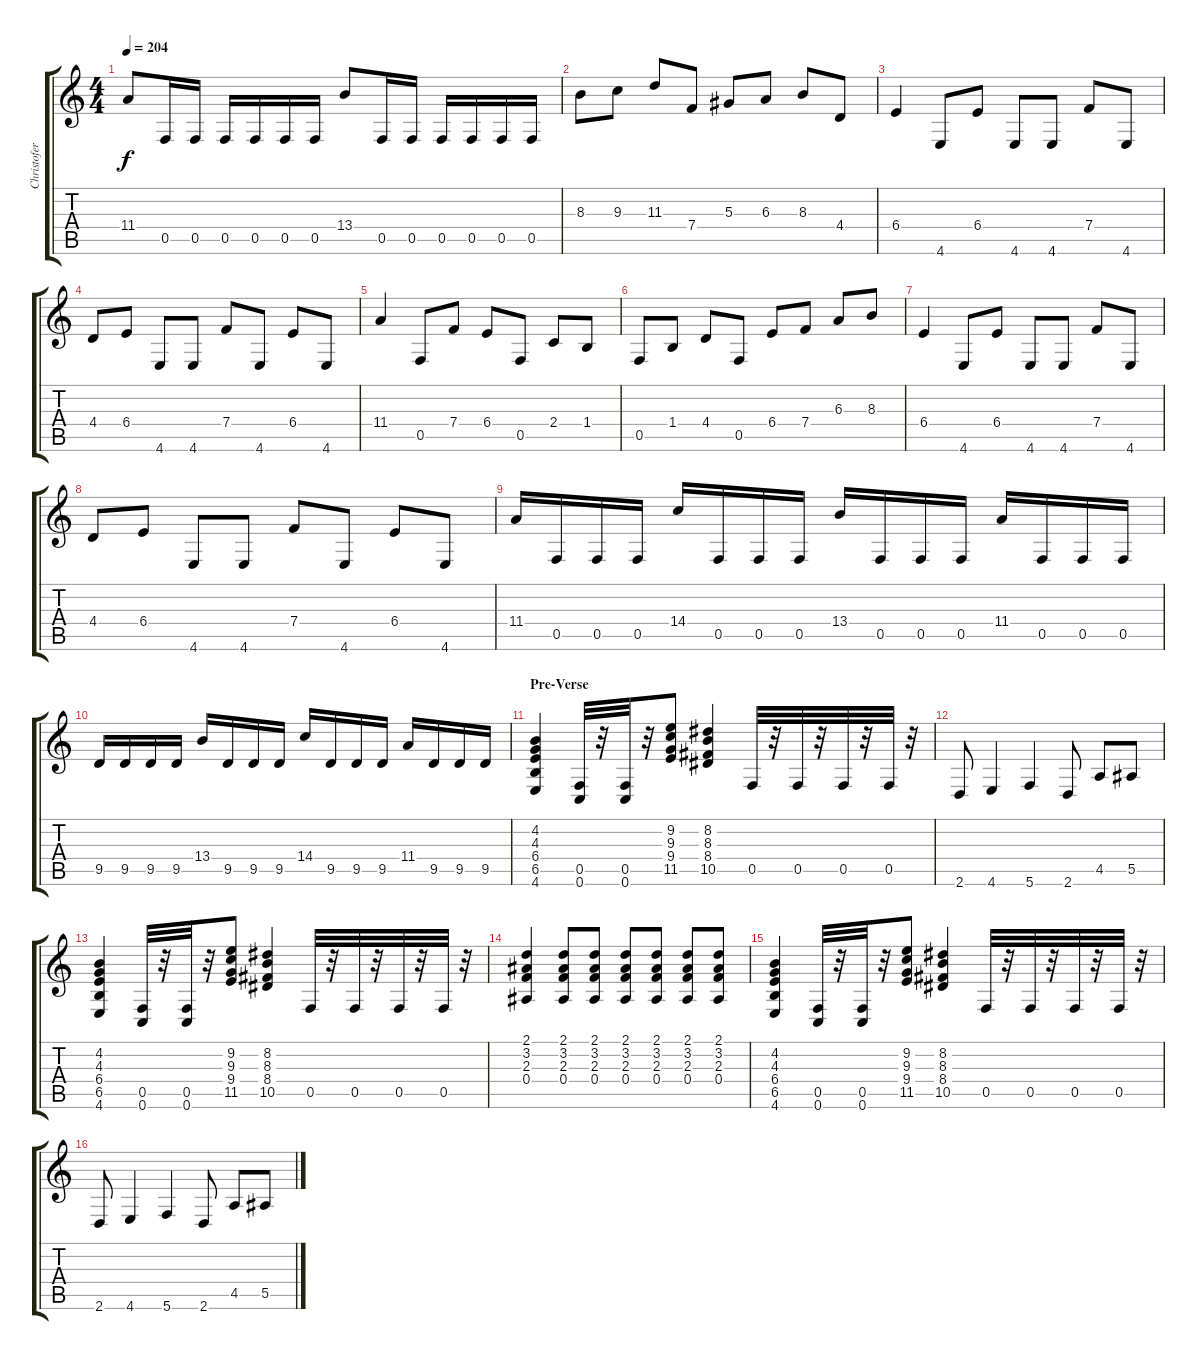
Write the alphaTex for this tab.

\track ("Christofer" "Christofer") {instrument distortionguitar}
\staff {score tabs}
\tuning (C4 G3 Eb3 Bb2 F2 C2) {hide}
\ts (4 4)
\tempo 204
\clef g2
\ks c
11.4.8{dy f} 0.5.16 0.5.16 0.5.16 0.5.16 0.5.16 0.5.16 13.4.8 0.5.16 0.5.16 0.5.16 0.5.16 0.5.16 0.5.16 |
8.3.8 9.3.8 11.3.8 7.4.8 5.3.8 6.3.8 8.3.8 4.4.8 |
6.4.4 4.6.8 6.4.8 4.6.8 4.6.8 7.4.8 4.6.8 |
4.4.8 6.4.8 4.6.8 4.6.8 7.4.8 4.6.8 6.4.8 4.6.8 |
11.4.4 0.5.8 7.4.8 6.4.8 0.5.8 2.4.8 1.4.8 |
0.5.8 1.4.8 4.4.8 0.5.8 6.4.8 7.4.8 6.3.8 8.3.8 |
6.4.4 4.6.8 6.4.8 4.6.8 4.6.8 7.4.8 4.6.8 |
4.4.8 6.4.8 4.6.8 4.6.8 7.4.8 4.6.8 6.4.8 4.6.8 |
11.4.16 0.5.16 0.5.16 0.5.16 14.4.16 0.5.16 0.5.16 0.5.16 13.4.16 0.5.16 0.5.16 0.5.16 11.4.16 0.5.16 0.5.16 0.5.16 |
9.5.16 9.5.16 9.5.16 9.5.16 13.4.16 9.5.16 9.5.16 9.5.16 14.4.16 9.5.16 9.5.16 9.5.16 11.4.16 9.5.16 9.5.16 9.5.16 |
\section ("" "Pre-Verse")
(4.2 4.3 6.4 6.5 4.6).4 (0.5 0.6).32 r.32 (0.5 0.6).32 r.32 (9.2 9.3 9.4 11.5).8 (8.2 8.3 8.4 10.5).4 0.5.32 r.32 0.5.32 r.32 0.5.32 r.32 0.5.32 r.32 |
2.6.8 4.6.4 5.6.4 2.6.8 4.5.8 5.5.8 |
(4.2 4.3 6.4 6.5 4.6).4 (0.5 0.6).32 r.32 (0.5 0.6).32 r.32 (9.2 9.3 9.4 11.5).8 (8.2 8.3 8.4 10.5).4 0.5.32 r.32 0.5.32 r.32 0.5.32 r.32 0.5.32 r.32 |
(2.1 3.2 2.3 0.4).4 (2.1 3.2 2.3 0.4).8 (2.1 3.2 2.3 0.4).8 (2.1 3.2 2.3 0.4).8 (2.1 3.2 2.3 0.4).8 (2.1 3.2 2.3 0.4).8 (2.1 3.2 2.3 0.4).8 |
(4.2 4.3 6.4 6.5 4.6).4 (0.5 0.6).32 r.32 (0.5 0.6).32 r.32 (9.2 9.3 9.4 11.5).8 (8.2 8.3 8.4 10.5).4 0.5.32 r.32 0.5.32 r.32 0.5.32 r.32 0.5.32 r.32 |
2.6.8 4.6.4 5.6.4 2.6.8 4.5.8 5.5.8
